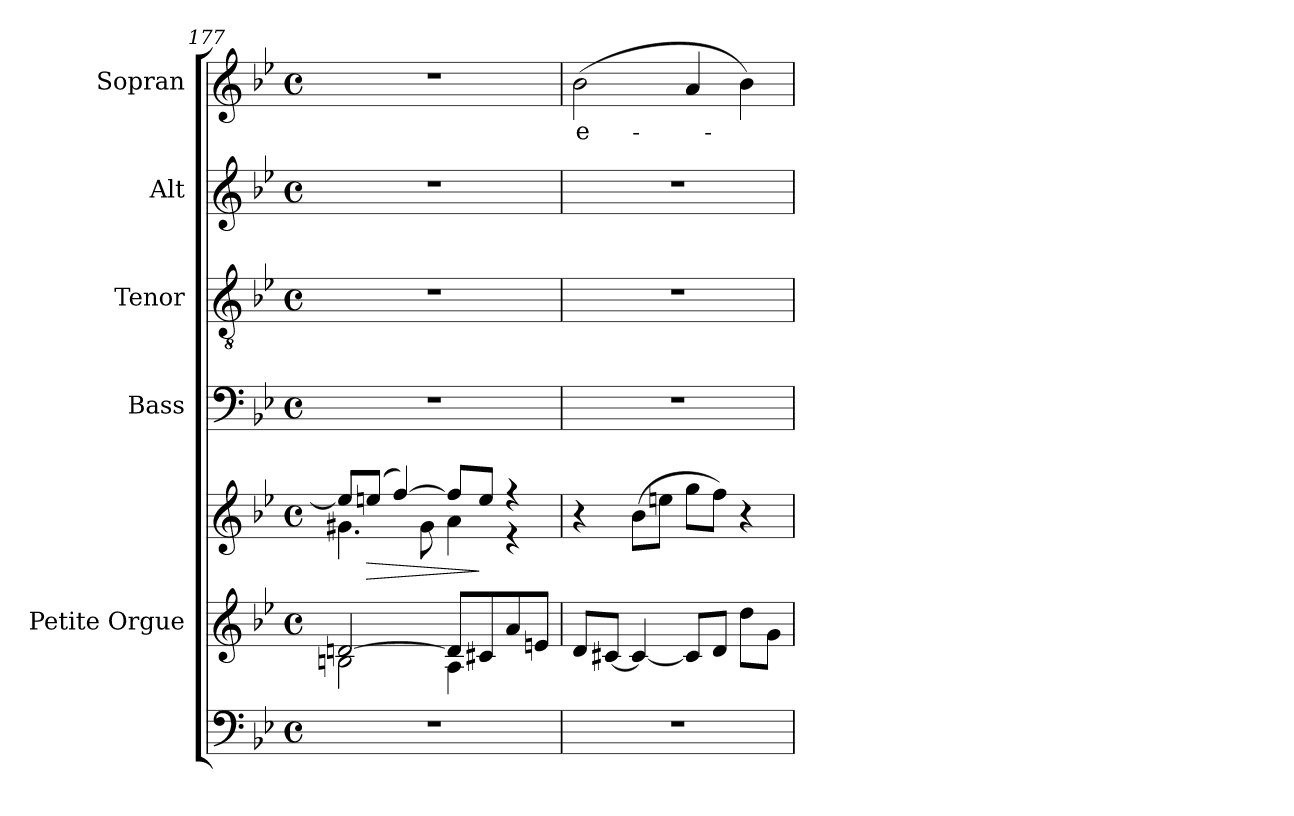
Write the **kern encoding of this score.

**kern	**kern	**kern	**dynam	**kern	**kern	**kern	**kern	**text
*part6	*part5	*part5	*part5	*part4	*part3	*part2	*part1	*part1
*staff7	*staff6	*staff5	*staff5/6	*staff4	*staff3	*staff2	*staff1	*staff1
*	*I"Petite Orgue	*	*	*I"Bass	*I"Tenor	*I"Alt	*I"Sopran	*
*	*I'Org. 1	*	*	*I'B.	*I'T.	*I'A.	*I'S.	*
*clefF4	*clefG2	*clefG2	*	*clefF4	*clefGv2	*clefG2	*clefG2	*
*k[b-e-]	*k[b-e-]	*k[b-e-]	*	*k[b-e-]	*k[b-e-]	*k[b-e-]	*k[b-e-]	*
*B-:	*B-:	*B-:	*	*B-:	*B-:	*B-:	*B-:	*
*M4/4	*M4/4	*M4/4	*	*M4/4	*M4/4	*M4/4	*M4/4	*
*met(c)	*met(c)	*met(c)	*	*met(c)	*met(c)	*met(c)	*met(c)	*
=177	=177	=177	=177	=177	=177	=177	=177	=177
*	*^	*^	*	*	*	*	*	*
1r	[>2dn/	2Bn\	8ee/L]	4.g#X\	.	1r	1r	1r	1r	.
!	!	!	!	!	!LO:HP:b	!	!	!	!	!
.	.	.	(8een/J	.	>	.	.	.	.	.
.	.	.	[>4ff/)	.	.	.	.	.	.	.
.	.	.	.	8g#\	.	.	.	.	.	.
.	8d/L]	4A\	8ff/L]	4a\	.	.	.	.	.	.
.	8c#X/	.	8ee/J	.	]	.	.	.	.	.
.	8a/	4ryy	4r	4r	.	.	.	.	.	.
.	8en/J	.	.	.	.	.	.	.	.	.
*	*v	*v	*	*	*	*	*	*	*	*
*	*	*v	*v	*	*	*	*	*	*
!!LO:PB:g=z
=178	=178	=178	=178	=178	=178	=178	=178	=178
!	!	!	!	!	!	!	!	!LO:LY:b
1r	8d/L	4r	.	1r	1r	1r	(>2b-\	e-
.	[8c#X/J	.	.	.	.	.	.	.
.	4c#/_	(>8b-\L	.	.	.	.	.	.
.	.	8een\J	.	.	.	.	.	.
.	8c#/L]	8gg\L	.	.	.	.	4a/	.
.	8d/J	8ff\J)	.	.	.	.	.	.
.	8dd\L	4r	.	.	.	.	4b-\)	.
.	8g\J	.	.	.	.	.	.	.
=	=	=	=	=	=	=	=	=
*-	*-	*-	*-	*-	*-	*-	*-	*-
